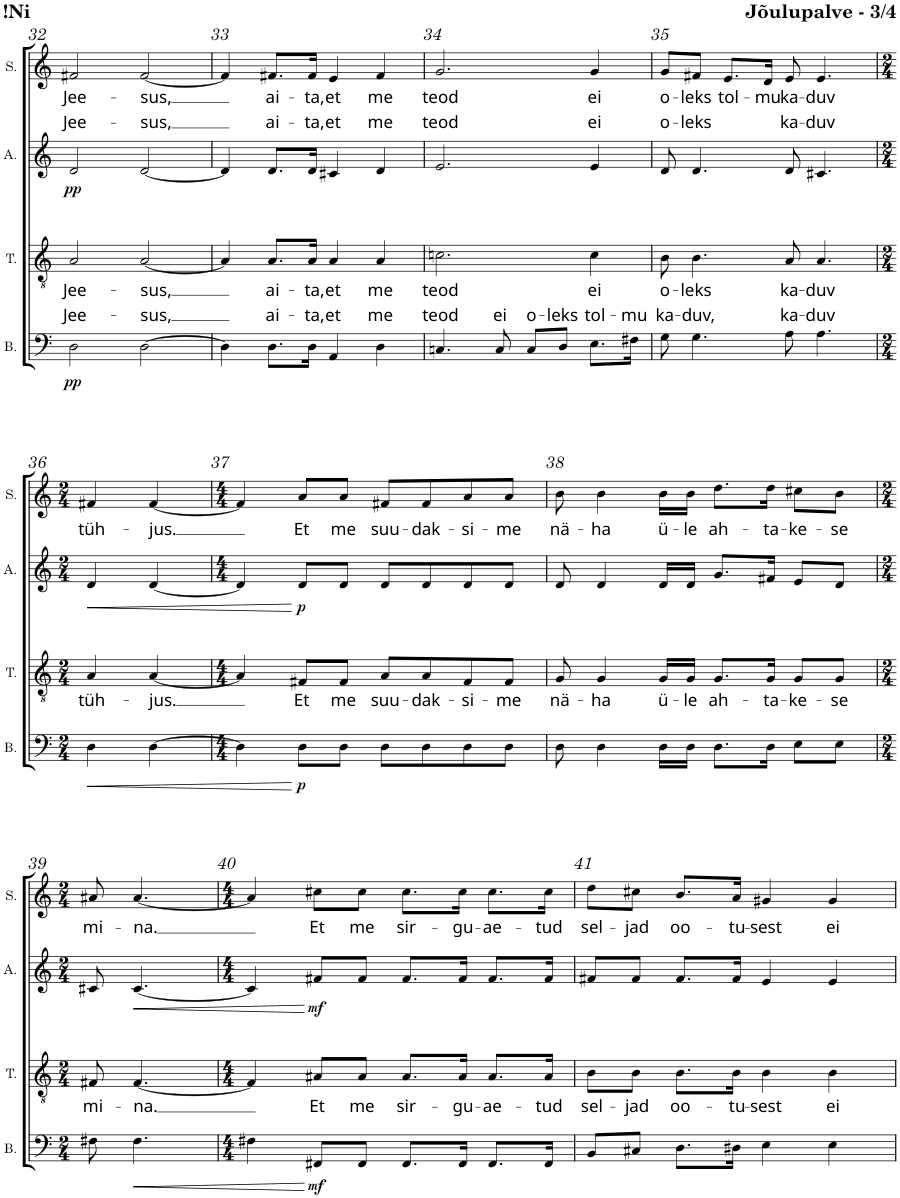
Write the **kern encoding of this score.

**kern	**text	**dynam	**kern	**text	**kern	**text	**dynam	**kern	**text
*part4	*part4	*part4	*part3	*part3	*part2	*part2	*part2	*part1	*part1
*staff4	*staff4	*staff4	*staff3	*staff3	*staff2	*staff2	*staff2	*staff1	*staff1
*I"B.	*	*	*I"T.	*	*I"A.	*	*	*I"S.	*
*I'B.	*	*	*I'T.	*	*I'A.	*	*	*I'S.	*
!!LO:PB:g=z
*clefF4	*	*	*clefGv2	*	*clefG2	*	*	*clefG2	*
*	*	*	*	*	*Trd1c2	*	*	*	*
*k[]	*	*	*k[]	*	*k[]	*	*	*k[]	*
*M4/4	*	*	*M4/4	*	*M4/4	*	*	*M4/4	*
=32	=32	=32	=32	=32	=32	=32	=32	=32	=32
!	!LO:LY:a	!LO:DY:b	!	!LO:LY:b	!	!LO:LY:a	!LO:DY:b	!	!LO:LY:b
2D\	Jee-	pp	2A/	Jee-	2d/	Jee-	pp	2f#X/	Jee-
!	!LO:LY:a	!	!	!LO:LY:b	!	!LO:LY:a	!	!	!LO:LY:b
[2D\	-sus,	.	[2A/	-sus,	[2d/	-sus,	.	[2f#/	-sus,
=33	=33	=33	=33	=33	=33	=33	=33	=33	=33
4D\]	.	.	4A/]	.	4d/]	.	.	4f#/]	.
!	!LO:LY:a	!	!	!LO:LY:b	!	!LO:LY:a	!	!	!LO:LY:b
8.D\L	ai-	.	8.A/L	ai-	8.d/L	ai-	.	8.f#X/L	ai-
!	!LO:LY:a	!	!	!LO:LY:b	!	!LO:LY:a	!	!	!LO:LY:b
16D\Jk	-ta,	.	16A/Jk	-ta,	16d/Jk	-ta,	.	16f#/Jk	-ta,
!	!LO:LY:a	!	!	!LO:LY:b	!	!LO:LY:a	!	!	!LO:LY:b
4AA/	et	.	4A/	et	4c#X/	et	.	4e/	et
!	!LO:LY:a	!	!	!LO:LY:b	!	!LO:LY:a	!	!	!LO:LY:b
4D\	me	.	4A/	me	4d/	me	.	4f#/	me
=34	=34	=34	=34	=34	=34	=34	=34	=34	=34
!	!LO:LY:a	!	!	!LO:LY:b	!	!LO:LY:a	!	!	!LO:LY:b
4.Cn/	teod	.	2.cn\	teod	2.e/	teod	.	2.g/	teod
!	!LO:LY:a	!	!	!	!	!	!	!	!
8C/	ei	.	.	.	.	.	.	.	.
!	!LO:LY:a	!	!	!	!	!	!	!	!
8C/L	o-	.	.	.	.	.	.	.	.
!	!LO:LY:a	!	!	!	!	!	!	!	!
8D/J	-leks	.	.	.	.	.	.	.	.
!	!LO:LY:a	!	!	!LO:LY:b	!	!LO:LY:a	!	!	!LO:LY:b
8.E\L	tol-	.	4c\	ei	4e/	ei	.	4g/	ei
!	!LO:LY:a	!	!	!	!	!	!	!	!
16F#X\Jk	-mu	.	.	.	.	.	.	.	.
=35	=35	=35	=35	=35	=35	=35	=35	=35	=35
!	!LO:LY:a	!	!	!LO:LY:b	!	!LO:LY:a	!	!	!LO:LY:b
8G\	ka-	.	8B\	o-	8d/	o-	.	8g/L	o-
!	!LO:LY:a	!	!	!LO:LY:b	!	!LO:LY:a	!	!	!LO:LY:b
4.G\	-duv,	.	4.B\	-leks	4.d/	-leks	.	8f#X/J	-leks
!	!	!	!	!	!	!	!	!	!LO:LY:b
.	.	.	.	.	.	.	.	8.e/L	tol-
!	!	!	!	!	!	!	!	!	!LO:LY:b
.	.	.	.	.	.	.	.	16d/Jk	-mu
!	!LO:LY:a	!	!	!LO:LY:b	!	!LO:LY:a	!	!	!LO:LY:b
8A\	ka-	.	8A/	ka-	8d/	ka-	.	8e/	ka-
!	!LO:LY:a	!	!	!LO:LY:b	!	!LO:LY:a	!	!	!LO:LY:b
4.A\	-duv	.	4.A/	-duv	4.c#X/	-duv	.	4.e/	-duv
!!LO:LB:g=z
=36	=36	=36	=36	=36	=36	=36	=36	=36	=36
*M2/4	*	*	*M2/4	*	*M2/4	*	*	*M2/4	*
!	!	!LO:HP:b	!	!LO:LY:b	!	!	!LO:HP:b	!	!LO:LY:b
4D\	.	<	4A/	tüh-	4d/	.	<	4f#X/	tüh-
!	!	!	!	!LO:LY:b	!	!	!	!	!LO:LY:b
[4D\	.	.	[4A/	-jus.	[4d/	.	.	[4f#/	-jus.
=37	=37	=37	=37	=37	=37	=37	=37	=37	=37
*M4/4	*	*	*M4/4	*	*M4/4	*	*	*M4/4	*
4D\]	.	.	4A/]	.	4d/]	.	.	4f#/]	.
!	!	!LO:DY:n=1:b	!	!LO:LY:b	!	!	!LO:DY:n=1:b	!	!LO:LY:b
8D\L	.	[ p	8F#X/L	Et	8d/L	.	[ p	8a/L	Et
!	!	!	!	!LO:LY:b	!	!	!	!	!LO:LY:b
8D\J	.	.	8F#/J	me	8d/J	.	.	8a/J	me
!	!	!	!	!LO:LY:b	!	!	!	!	!LO:LY:b
8D\L	.	.	8A/L	suu-	8d/L	.	.	8f#X/L	suu-
!	!	!	!	!LO:LY:b	!	!	!	!	!LO:LY:b
8D\	.	.	8A/	-dak-	8d/	.	.	8f#/	-dak-
!	!	!	!	!LO:LY:b	!	!	!	!	!LO:LY:b
8D\	.	.	8F#/	-si-	8d/	.	.	8a/	-si-
!	!	!	!	!LO:LY:b	!	!	!	!	!LO:LY:b
8D\J	.	.	8F#/J	-me	8d/J	.	.	8a/J	-me
=38	=38	=38	=38	=38	=38	=38	=38	=38	=38
!	!	!	!	!LO:LY:b	!	!	!	!	!LO:LY:b
8D\	.	.	8G/	nä-	8d/	.	.	8b\	nä-
!	!	!	!	!LO:LY:b	!	!	!	!	!LO:LY:b
4D\	.	.	4G/	-ha	4d/	.	.	4b\	-ha
!	!	!	!	!LO:LY:b	!	!	!	!	!LO:LY:b
16D\LL	.	.	16G/LL	ü-	16d/LL	.	.	16b\LL	ü-
!	!	!	!	!LO:LY:b	!	!	!	!	!LO:LY:b
16D\JJ	.	.	16G/JJ	-le	16d/JJ	.	.	16b\JJ	-le
!	!	!	!	!LO:LY:b	!	!	!	!	!LO:LY:b
8.D\L	.	.	8.G/L	ah-	8.g/L	.	.	8.dd\L	ah-
!	!	!	!	!LO:LY:b	!	!	!	!	!LO:LY:b
16D\Jk	.	.	16G/Jk	-ta-	16f#X/Jk	.	.	16dd\Jk	-ta-
!	!	!	!	!LO:LY:b	!	!	!	!	!LO:LY:b
8E\L	.	.	8G/L	-ke-	8e/L	.	.	8cc#X\L	-ke-
!	!	!	!	!LO:LY:b	!	!	!	!	!LO:LY:b
8E\J	.	.	8G/J	-se	8d/J	.	.	8b\J	-se
!!LO:LB:g=z
=39	=39	=39	=39	=39	=39	=39	=39	=39	=39
*M2/4	*	*	*M2/4	*	*M2/4	*	*	*M2/4	*
!	!	!	!	!LO:LY:b	!	!	!	!	!LO:LY:b
8F#X\	.	.	8F#X/	mi-	8c#X/	.	.	8a#X/	mi-
!	!	!LO:HP:b	!	!LO:LY:b	!	!	!LO:HP:b	!	!LO:LY:b
4.F#\	.	<	[4.F#/	-na.	[4.c#/	.	<	[4.a#/	-na.
=40	=40	=40	=40	=40	=40	=40	=40	=40	=40
*M4/4	*	*	*M4/4	*	*M4/4	*	*	*M4/4	*
4F#X\	.	.	4F#/]	.	4c#/]	.	.	4a#/]	.
!	!	!LO:DY:n=1:b	!	!LO:LY:b	!	!	!LO:DY:n=1:b	!	!LO:LY:b
8FF#X/L	.	[ mf	8A#X/L	Et	8f#X/L	.	[ mf	8cc#X\L	Et
!	!	!	!	!LO:LY:b	!	!	!	!	!LO:LY:b
8FF#/J	.	.	8A#/J	me	8f#/J	.	.	8cc#\J	me
!	!	!	!	!LO:LY:b	!	!	!	!	!LO:LY:b
8.FF#/L	.	.	8.A#/L	sir-	8.f#/L	.	.	8.cc#\L	sir-
!	!	!	!	!LO:LY:b	!	!	!	!	!LO:LY:b
16FF#/Jk	.	.	16A#/Jk	-gu-	16f#/Jk	.	.	16cc#\Jk	-gu-
!	!	!	!	!LO:LY:b	!	!	!	!	!LO:LY:b
8.FF#/L	.	.	8.A#/L	-ae-	8.f#/L	.	.	8.cc#\L	-ae-
!	!	!	!	!LO:LY:b	!	!	!	!	!LO:LY:b
16FF#/Jk	.	.	16A#/Jk	-tud	16f#/Jk	.	.	16cc#\Jk	-tud
=41	=41	=41	=41	=41	=41	=41	=41	=41	=41
!	!	!	!	!LO:LY:b	!	!	!	!	!LO:LY:b
8BB/L	.	.	8B\L	sel-	8f#X/L	.	.	8dd\L	sel-
!	!	!	!	!LO:LY:b	!	!	!	!	!LO:LY:b
8C#X/J	.	.	8B\J	-jad	8f#/J	.	.	8cc#X\J	-jad
!	!	!	!	!LO:LY:b	!	!	!	!	!LO:LY:b
8.D\L	.	.	8.B\L	oo-	8.f#/L	.	.	8.b/L	oo-
!	!	!	!	!LO:LY:b	!	!	!	!	!LO:LY:b
16D#X\Jk	.	.	16B\Jk	-tu-	16f#/Jk	.	.	16a/Jk	-tu-
!	!	!	!	!LO:LY:b	!	!	!	!	!LO:LY:b
4E\	.	.	4B\	-sest	4e/	.	.	4g#X/	-sest
!	!	!	!	!LO:LY:b	!	!	!	!	!LO:LY:b
4E\	.	.	4B\	ei	4e/	.	.	4g#/	ei
=	=	=	=	=	=	=	=	=	=
*-	*-	*-	*-	*-	*-	*-	*-	*-	*-
